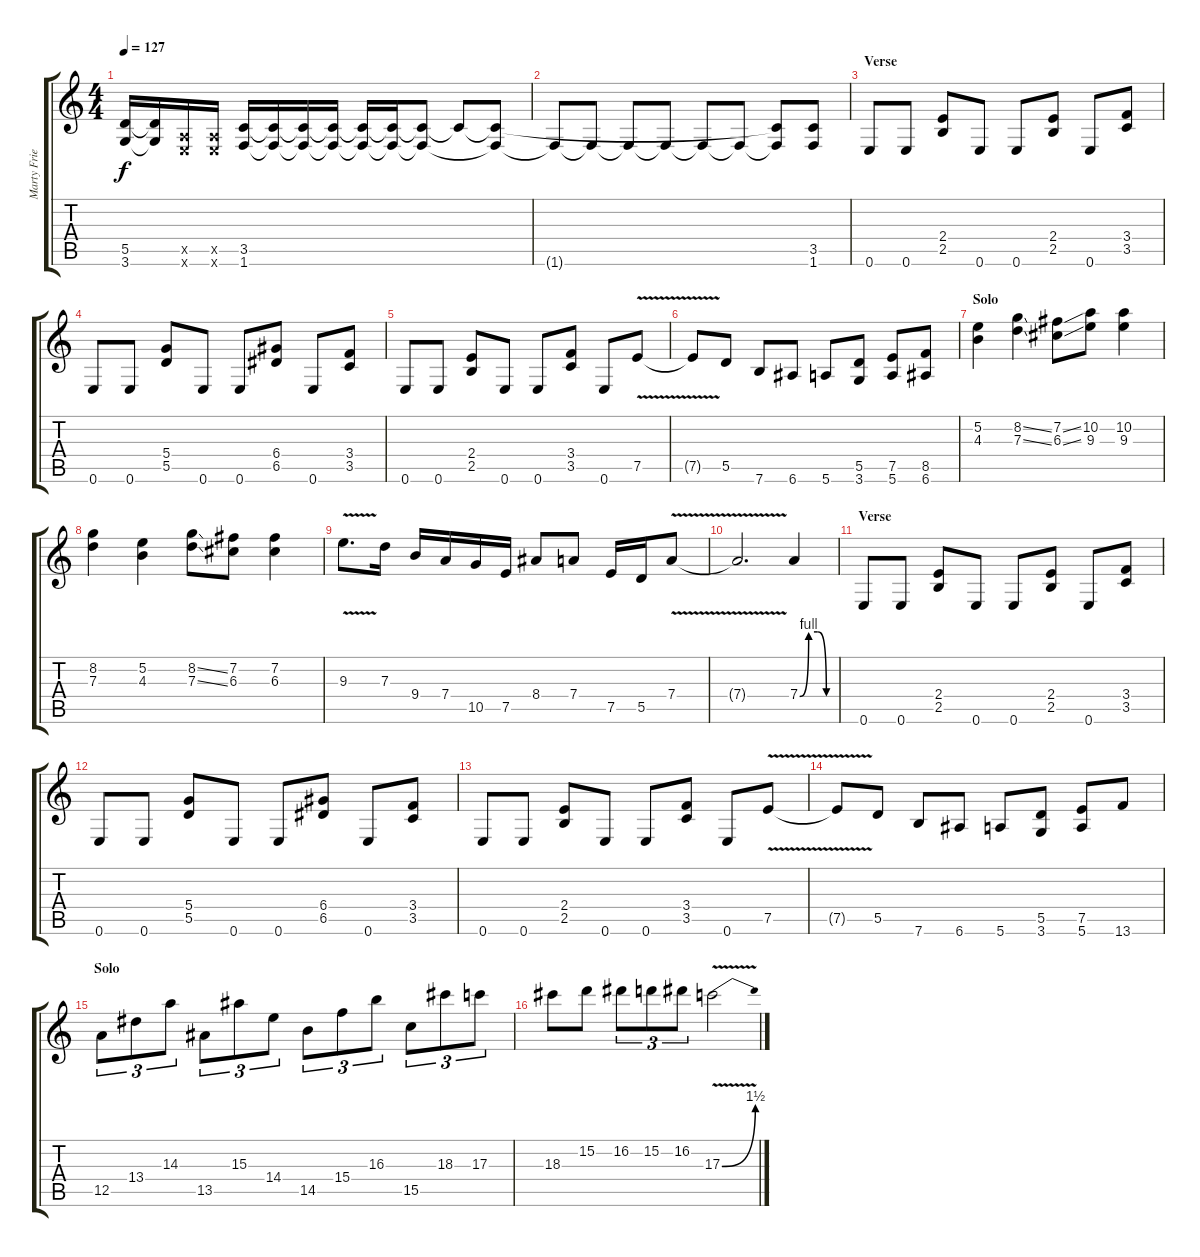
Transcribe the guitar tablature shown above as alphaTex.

\track ("Marty Friedman (Lead)" "Marty Frie") {instrument distortionguitar}
\staff {score tabs}
\tuning (E4 B3 G3 D3 A2 E2) {hide}
\ts (4 4)
\tempo 127
\clef g2
\ks c
(5.5 3.6).16{dy f} (5.5{t} 3.6{t}).16 (0.5{x} 0.6{x}).16 (0.5{x} 0.6{x}).16 (3.5 1.6).16 (3.5{t} 1.6{t}).16 (3.5{t} 1.6{t}).16 (3.5{t} 1.6{t}).16 (3.5{t} 1.6{t}).16 (3.5{t} 1.6{t}).16 (3.5{t} 1.6{t}).8 3.5{t}.8 (3.5{t} 1.6{t}).8 |
1.6{t}.8 1.6{t}.8 1.6{t}.8 1.6{t}.8 1.6{t}.8 1.6{t}.8 (3.5{t} 1.6{t}).8 (3.5 1.6).8 |
\section ("" "Verse")
0.6.8 0.6.8 (2.4 2.5).8 0.6.8 0.6.8 (2.4 2.5).8 0.6.8 (3.4 3.5).8 |
0.6.8 0.6.8 (5.4 5.5).8 0.6.8 0.6.8 (6.4 6.5).8 0.6.8 (3.4 3.5).8 |
0.6.8 0.6.8 (2.4 2.5).8 0.6.8 0.6.8 (3.4 3.5).8 0.6.8 7.5{v}.8 |
7.5{t}.8 5.5.8 7.6.8 6.6.8 5.6.8 (5.5 3.6).8 (7.5 5.6).8 (8.5 6.6).8 |
\section ("" "Solo")
(5.2 4.3).4{volume 13} (8.2{ss} 7.3{ss}).4 (7.2{ss} 6.3{ss}).8 (10.2 9.3).8 (10.2 9.3).4 |
(8.2 7.3).4 (5.2 4.3).4 (8.2{ss} 7.3{ss}).8 (7.2 6.3).8 (7.2 6.3).4 |
9.3{v}.8{d} 7.3.16 9.4.16 7.4.16 10.5.16 7.5.16 8.4.8 7.4.8 7.5.16 5.5.16 7.4{v}.8 |
7.4{t}.2{d} 7.4{be (custom 0 0 15 4 30 4 45 0 60 0)}.4 |
\section ("" "Verse")
0.6.8{volume 11} 0.6.8 (2.4 2.5).8 0.6.8 0.6.8 (2.4 2.5).8 0.6.8 (3.4 3.5).8 |
0.6.8 0.6.8 (5.4 5.5).8 0.6.8 0.6.8 (6.4 6.5).8 0.6.8 (3.4 3.5).8 |
0.6.8 0.6.8 (2.4 2.5).8 0.6.8 0.6.8 (3.4 3.5).8 0.6.8 7.5{v}.8 |
7.5{t}.8 5.5.8 7.6.8 6.6.8 5.6.8 (5.5 3.6).8 (7.5 5.6).8 13.6.8{volume 13} |
\section ("" "Solo")
12.5.8{tu (3 2)} 13.4.8{tu (3 2)} 14.3.8{tu (3 2)} 13.5.8{tu (3 2)} 15.3.8{tu (3 2)} 14.4.8{tu (3 2)} 14.5.8{tu (3 2)} 15.4.8{tu (3 2)} 16.3.8{tu (3 2)} 15.5.8{tu (3 2)} 18.3.8{tu (3 2)} 17.3.8{tu (3 2)} |
18.3.8 15.2.8 16.2.8{tu (3 2)} 15.2.8{tu (3 2)} 16.2.8{tu (3 2)} 17.3{be (bend 0 0 60 6) v}.2
